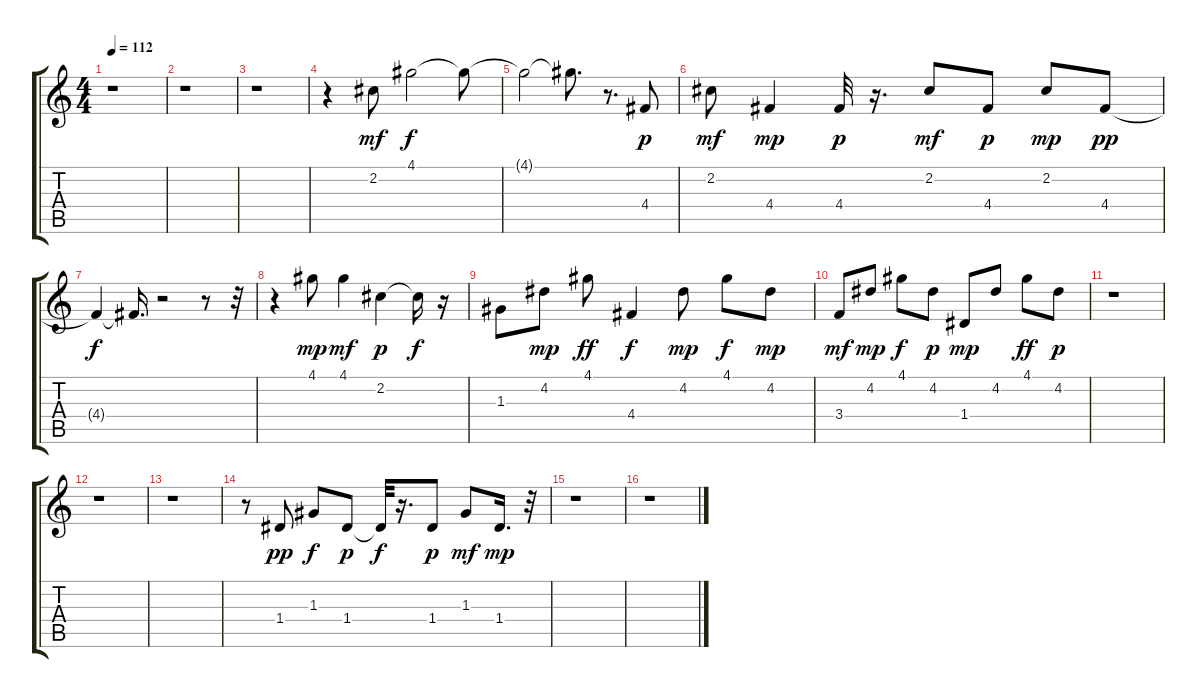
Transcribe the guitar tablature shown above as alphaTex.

\track "" {instrument electricguitarclean}
\staff {score tabs}
\tuning (E4 B3 G3 D3 A2 E2) {hide}
\ts (4 4)
\tempo 112
\clef g2
\ks c
r.1{dy p} |
r.1 |
r.1 |
r.4 2.2.8{dy mf} 4.1.2{dy f} 4.1{t}.8 |
4.1{t}.2 4.1{t}.8{d} r.8{d} 4.4.8{dy p} |
2.2.8{dy mf} 4.4.4{dy mp} 4.4.32{dy p} r.16{d} 2.2.8{dy mf} 4.4.8{dy p} 2.2.8{dy mp} 4.4.8{dy pp} |
4.4{t}.4{dy f} 4.4{t}.16{d} r.2 r.8 r.32 |
r.4 4.1.8{dy mp} 4.1.4{dy mf} 2.2.4{dy p} 2.2{t}.16{dy f} r.16 |
1.3.8 4.2.8{dy mp} 4.1.8{dy ff} 4.4.4{dy f} 4.2.8{dy mp} 4.1.8{dy f} 4.2.8{dy mp} |
3.4.8{dy mf} 4.2.8{dy mp} 4.1.8{dy f} 4.2.8{dy p} 1.4.8{dy mp} 4.2.8 4.1.8{dy ff} 4.2.8{dy p} |
r.1 |
r.1 |
r.1 |
r.8 1.4.8{dy pp} 1.3.8{dy f} 1.4.8{dy p} 1.4{t}.32{dy f} r.16{d} 1.4.8{dy p} 1.3.8{dy mf} 1.4.16{d dy mp} r.32 |
r.1 |
r.1
